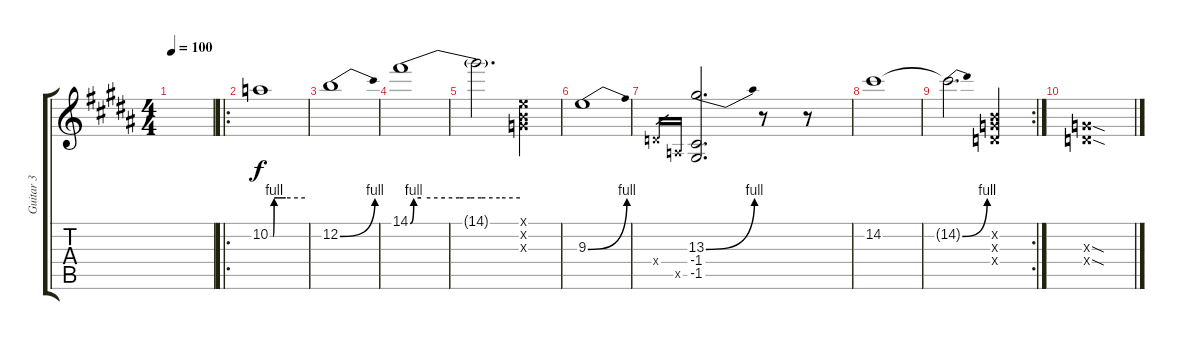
\track ("Guitar 3" "Guitar 3") {instrument overdrivenguitar}
\staff {score tabs}
\tuning (E4 B3 G3 D3 A2 E2) {hide}
\ts (4 4)
\tempo 100
\clef g2
\ks b
|
\ro
10.2{be (custom 0 0 3 0 5 0 7 4 15 4 27 4 60 4)}.1{instrument distortionguitar} |
12.2{be (bend 0 0 60 4)}.1 |
14.1{be (custom 0 0 2 4 6 4 15 4 19 4 27 4 33 4 39 4 49 4 60 4)}.1 |
14.1{t}.2{d} (0.1{x} 0.2{x} 0.3{x}).4 |
9.3{be (bend 0 0 60 4)}.1 |
0.4{x}.16{gr} 0.5{x}.16{gr} (13.3{be (bend 0 0 60 4)} -1.4 -1.5).2{d} r.8 r.8 |
14.2.1 |
\rc 2
14.2{be (bend 0 0 60 4) t}.2{d} (0.2{x} 0.3{x} 0.4{x}).4 |
(0.3{sod x} 0.4{sod x}).1
